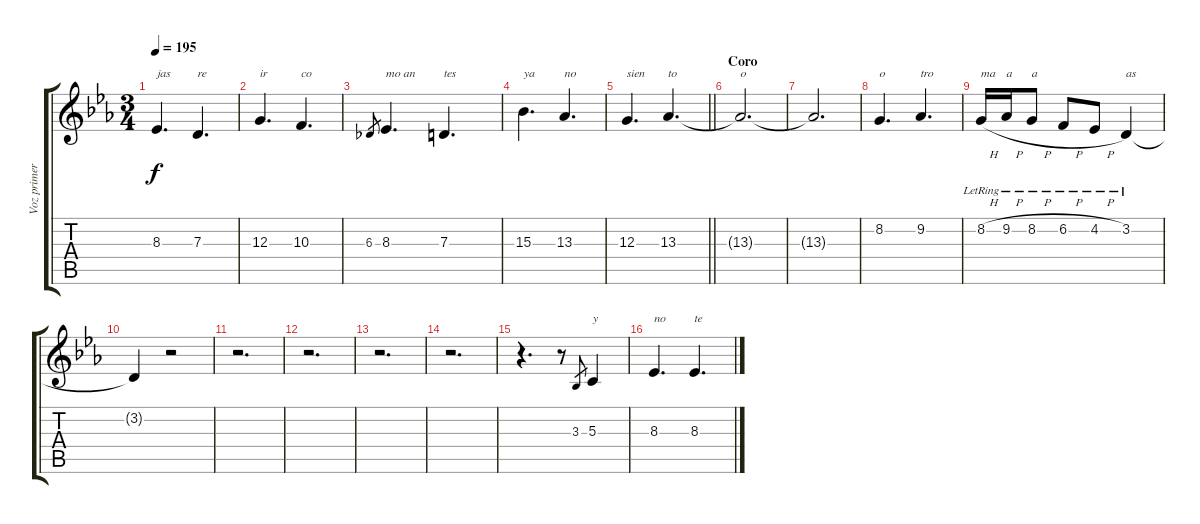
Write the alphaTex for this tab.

\track ("Voz primera" "Voz primer") {instrument clarinet}
\staff {score tabs}
\tuning (E4 B3 G3 D3 A2 E2) {hide}
\ts (3 4)
\tempo 195
\clef g2
\ks eb
8.3.4{d txt "jas" dy f} 7.3.4{d txt "re"} |
12.3.4{d txt "ir"} 10.3.4{d txt "co"} |
6.3.8{gr} 8.3.4{d txt "mo an"} 7.3.4{d txt "tes"} |
15.3.4{d txt "ya"} 13.3.4{d txt "no"} |
\barLineRight lightlight
12.3.4{d txt "sien"} 13.3.4{d txt "to"} |
\section ("" "Coro")
13.3{t}.2{d txt "o"} |
13.3{t}.2{d} |
8.2.4{d txt "o"} 9.2.4{d txt "tro"} |
8.2{h lr}.16{txt "ma"} 9.2{h lr}.16{txt "a"} 8.2{h lr}.8{txt "a"} 6.2{h lr}.8 4.2{h lr}.8 3.2{lr}.4{txt "as"} |
3.2{t}.4 r.2 |
r.2{d} |
r.2{d} |
r.2{d} |
r.2{d} |
r.4{d} r.8 3.3.8{gr} 5.3.4{txt "y"} |
8.3.4{d txt "no"} 8.3.4{d txt "te"}
